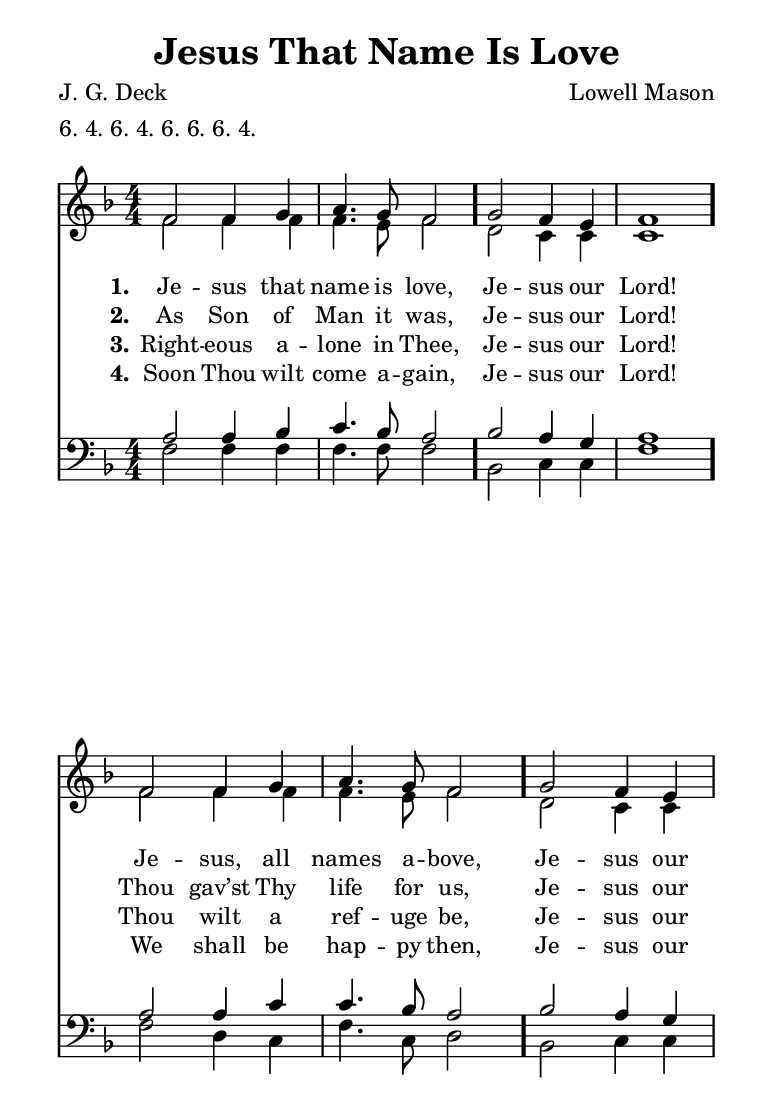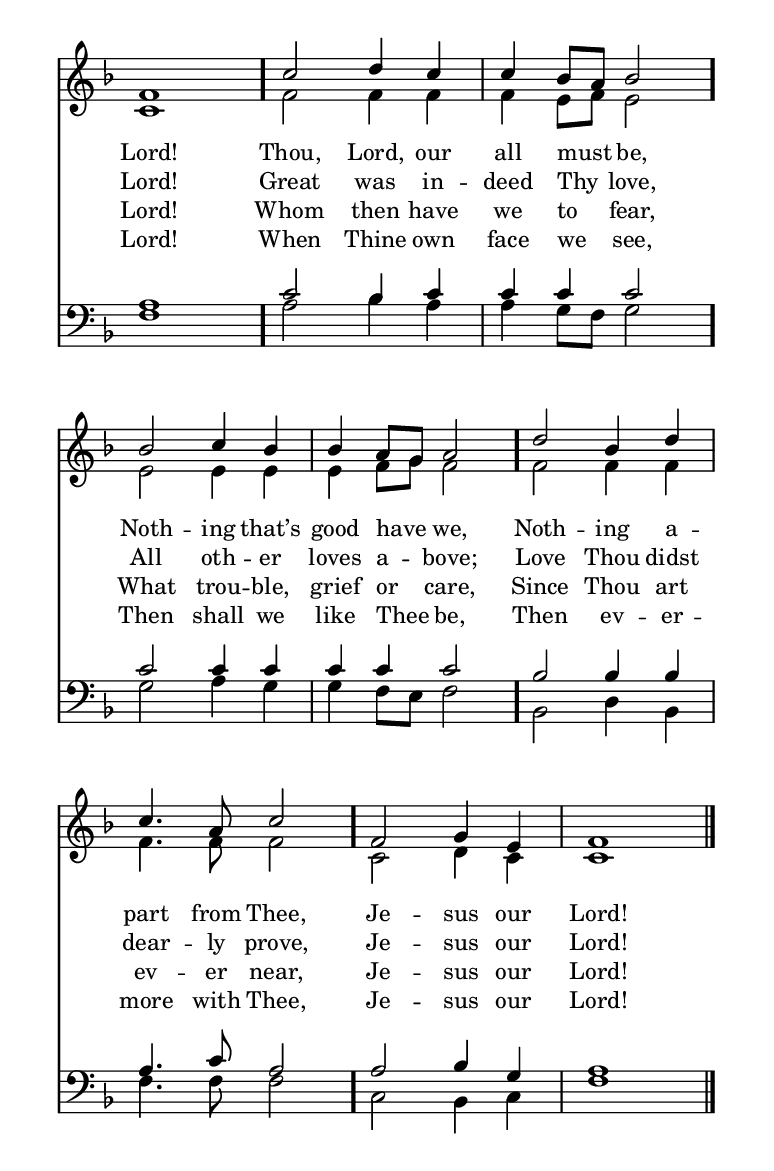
\include "common/global.ily"
\paper {
  \include "common/paper.ily"
  ragged-last-bottom = ##t
}

\header{
  hymnnumber = "231"
  title = "Jesus That Name Is Love"
  tunename = "Oak"
  meter = "6. 4. 6. 4. 6. 6. 6. 4."
  poet = "J. G. Deck"
  composer = "Lowell Mason"
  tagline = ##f
}

global = {
  \include "common/overrides.ily"
  \override Staff.TimeSignature.style = #'numbered
  \time 4/4
  \override Score.MetronomeMark.transparent = ##t % hide all fermata changes too
  \tempo 4=120
  \key f \major
  \autoBeamOff
}

patternA = { c2 c4 c | c4. c8 c2 }
patternB = { c2 c4 c | c1 }
patternC = { c2 c4 c | c c8[ c] c2 }
patternD = { c2 c4 c | c c4 c2 }

notesSoprano = {
\global
\relative c' {

  f2 f4 g | a4. g8 f2
  g2 f4 e | f1
  f2 f4 g | a4. g8 f2
  g2 f4 e | f1

  c'2 d4 c | c bes8[ a] bes2
  \changePitch \patternC { bes c bes | bes a g a }
  \changePitch \patternA { d bes d | c a c }
  \changePitch \patternB { f, g e | f }

  \bar "|."

}
}

notesAlto = {
\global
\relative e' {

  \changePitch \patternA { f f f | f e f }
  \changePitch \patternB { d c c | c }
  \changePitch \patternA { f f f | f e f }
  \changePitch \patternB { d c c | c }

  \changePitch \patternC { f f f | f e f e }
  \changePitch \patternC { e e e | e f g f }
  \changePitch \patternA { f f f | f f f }
  \changePitch \patternB { c d c | c }

}
}

notesTenor = {
\global
\relative a {

  \changePitch \patternA { a a bes | c bes a }
  \changePitch \patternB { bes a g | a }
  \changePitch \patternA { a a c | c bes a }
  \changePitch \patternB { bes a g | a }

  \changePitch \patternD { c bes c | c c c }
  \changePitch \patternD { c c c | c c c }
  \changePitch \patternA { bes bes bes | a c a }
  \changePitch \patternB { a bes g | a }

}
}

notesBass = {
\global
\relative f {

  \changePitch \patternA { f f f | f f f }
  \changePitch \patternB { bes, c c | f }
  \changePitch \patternA { f d c | f c d }
  \changePitch \patternB { bes c c | f }

  \changePitch \patternC { a bes a | a g f g }
  \changePitch \patternC { g a g | g f e f }
  \changePitch \patternA { bes, d bes | f' f f }
  \changePitch \patternB { c bes c | f }

}
}

wordsA = \lyricmode {
\set stanza = "1."

Je -- sus that name is love, \bar "."
Je -- sus our Lord! \bar "."
Je -- sus, all names a -- bove, \bar "."
Je -- sus our Lord! \bar "."
Thou, Lord, our all must be, \bar "."
Noth -- ing that’s good have we, \bar "."
Noth -- ing a -- part from Thee, \bar "."
Je -- sus our Lord! \bar "."

}

wordsB = \lyricmode {
\set stanza = "2."

As Son of Man it was,
Je -- sus our Lord!
Thou gav’st Thy life for us,
Je -- sus our Lord!
Great was in -- deed Thy love,
All oth -- er loves a -- bove;
Love Thou didst dear -- ly prove,
Je -- sus our Lord!

}

wordsC = \lyricmode {
\set stanza = "3."

Right -- eous a -- lone in Thee,
Je -- sus our Lord!
Thou wilt a ref -- uge be,
Je -- sus our Lord!
Whom then have we to fear,
What trou -- ble, grief or care,
Since Thou art ev -- er near,
Je -- sus our Lord!

}

wordsD = \lyricmode {
\set stanza = "4."

Soon Thou wilt come a -- gain,
Je -- sus our Lord!
We shall be hap -- py then,
Je -- sus our Lord!
When Thine own face we see,
Then shall we like Thee be,
Then ev -- er -- more with Thee,
Je -- sus our Lord!

}

\score {
  \context ChoirStaff <<
    \context Staff = upper <<
      \set ChoirStaff.systemStartDelimiter = #'SystemStartBar
      \context Voice  = sopranos { \voiceOne << \notesSoprano >> }
      \context Voice  = altos { \voiceTwo << \notesAlto >> }
      \context Lyrics = one   \lyricsto sopranos \wordsA
      \context Lyrics = two   \lyricsto sopranos \wordsB
      \context Lyrics = three \lyricsto sopranos \wordsC
      \context Lyrics = four  \lyricsto sopranos \wordsD
    >>
    \context Staff = men <<
      \clef bass
      \context Voice  = tenors { \voiceOne << \notesTenor >> }
      \context Voice  = basses { \voiceTwo << \notesBass >> }
    >>
  >>
  \layout {
    \include "common/layout.ily"
  }
  \midi{
    \include "common/midi.ily"
  }
}

\version "2.19.49"  % necessary for upgrading to future LilyPond versions.

% vi:set et ts=2 sw=2 ai nocindent syntax=lilypond:
